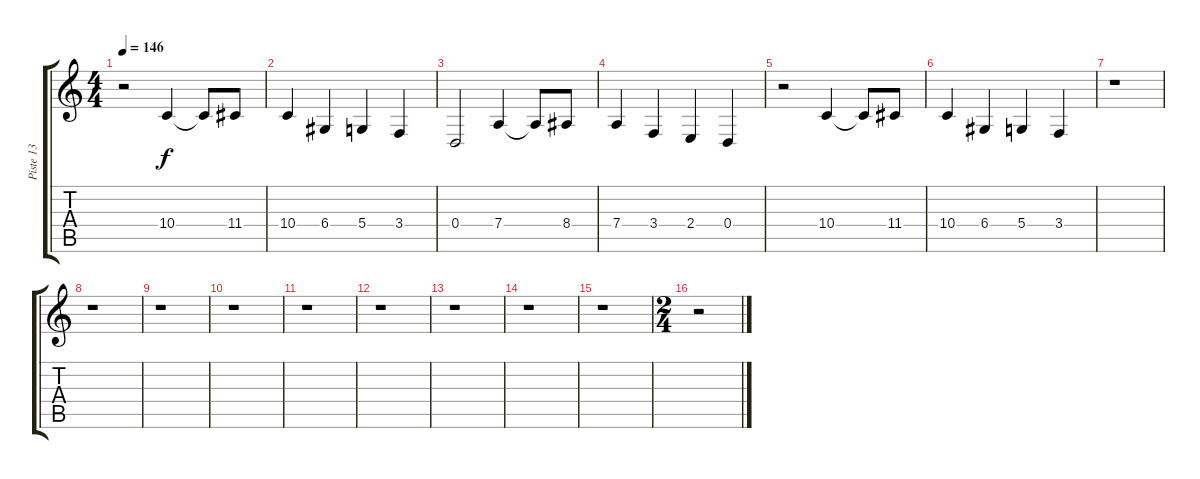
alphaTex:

\track ("Piste 13" "Piste 13") {instrument trumpet}
\staff {score tabs}
\tuning (E4 B3 G3 D3 A2 D2) {hide}
\ts (4 4)
\tempo 146
\clef g2
\ks c
r.2{dy f} 10.4.4 10.4{t}.8 11.4.8 |
10.4.4 6.4.4 5.4.4 3.4.4 |
0.4.2 7.4.4 7.4{t}.8 8.4.8 |
7.4.4 3.4.4 2.4.4 0.4.4 |
r.2 10.4.4 10.4{t}.8 11.4.8 |
10.4.4 6.4.4 5.4.4 3.4.4 |
r.1 |
r.1 |
r.1 |
r.1 |
r.1 |
r.1 |
r.1 |
r.1 |
r.1 |
\ts (2 4)
r.2
